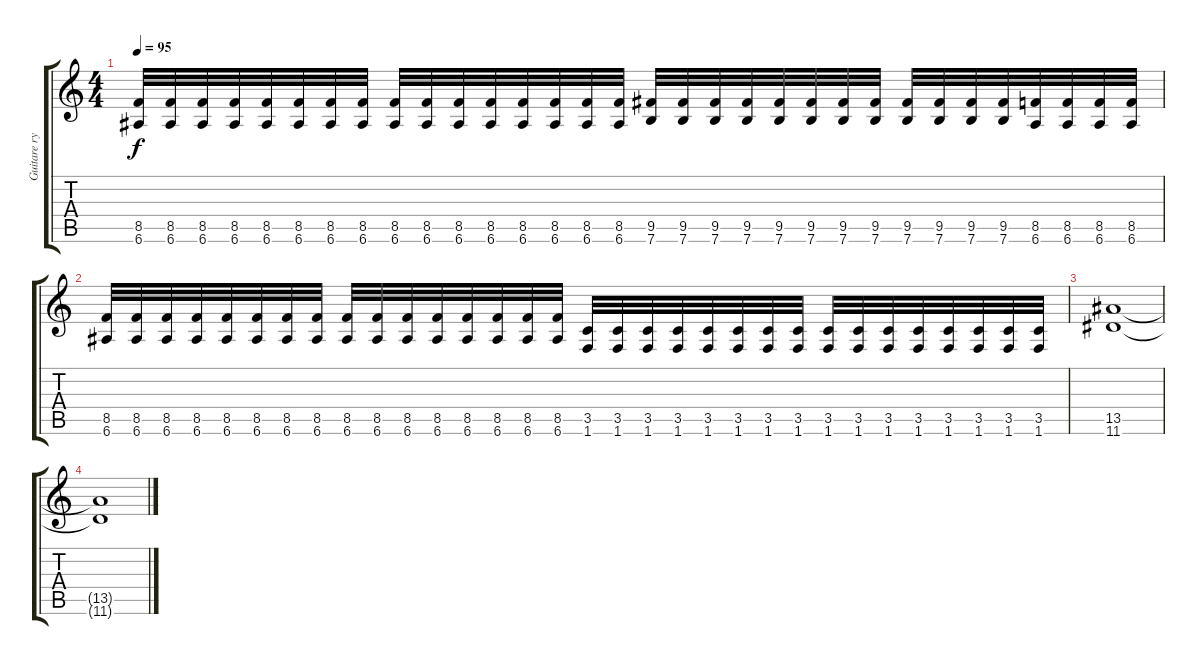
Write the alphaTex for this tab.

\track ("Guitare rythmique" "Guitare ry") {instrument overdrivenguitar}
\staff {score tabs}
\tuning (E4 B3 G3 D3 A2 E2) {hide}
\ts (4 4)
\tempo 95
\clef g2
\ks c
(8.5 6.6).32{dy f} (8.5 6.6).32 (8.5 6.6).32 (8.5 6.6).32 (8.5 6.6).32 (8.5 6.6).32 (8.5 6.6).32 (8.5 6.6).32 (8.5 6.6).32 (8.5 6.6).32 (8.5 6.6).32 (8.5 6.6).32 (8.5 6.6).32 (8.5 6.6).32 (8.5 6.6).32 (8.5 6.6).32 (9.5 7.6).32 (9.5 7.6).32 (9.5 7.6).32 (9.5 7.6).32 (9.5 7.6).32 (9.5 7.6).32 (9.5 7.6).32 (9.5 7.6).32 (9.5 7.6).32 (9.5 7.6).32 (9.5 7.6).32 (9.5 7.6).32 (8.5 6.6).32 (8.5 6.6).32 (8.5 6.6).32 (8.5 6.6).32 |
(8.5 6.6).32 (8.5 6.6).32 (8.5 6.6).32 (8.5 6.6).32 (8.5 6.6).32 (8.5 6.6).32 (8.5 6.6).32 (8.5 6.6).32 (8.5 6.6).32 (8.5 6.6).32 (8.5 6.6).32 (8.5 6.6).32 (8.5 6.6).32 (8.5 6.6).32 (8.5 6.6).32 (8.5 6.6).32 (3.5 1.6).32 (3.5 1.6).32 (3.5 1.6).32 (3.5 1.6).32 (3.5 1.6).32 (3.5 1.6).32 (3.5 1.6).32 (3.5 1.6).32 (3.5 1.6).32 (3.5 1.6).32 (3.5 1.6).32 (3.5 1.6).32 (3.5 1.6).32 (3.5 1.6).32 (3.5 1.6).32 (3.5 1.6).32 |
(13.5 11.6).1 |
(13.5{t} 11.6{t}).1
